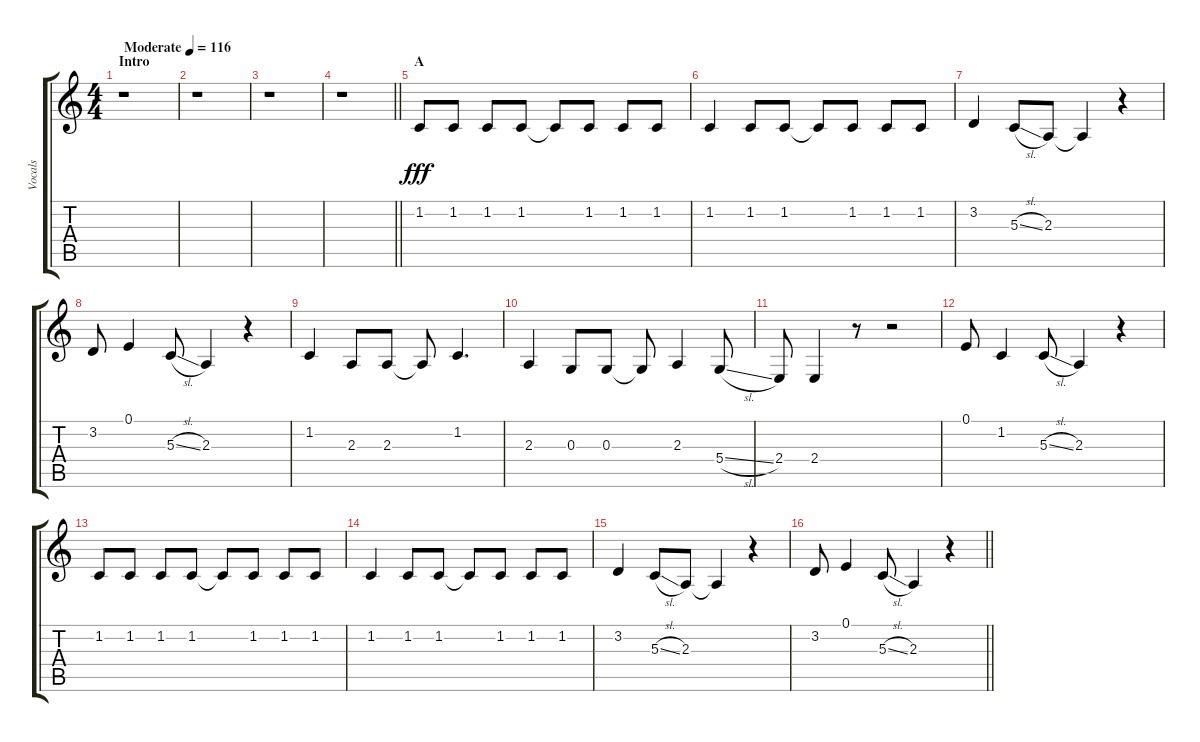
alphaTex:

\track ("Vocals" "Vocals") {instrument voiceoohs}
\staff {score tabs}
\tuning (E4 B3 G3 D3 A2 E2) {hide}
\ts (4 4)
\section ("" "Intro")
\tempo (116 "Moderate")
\clef g2
\ks c
r.1{dy fff instrument voiceoohs} |
r.1 |
r.1 |
\barLineRight lightlight
r.1 |
\section ("" "A")
1.2.8 1.2.8 1.2.8 1.2.8 1.2{t}.8 1.2.8 1.2.8 1.2.8 |
1.2.4 1.2.8 1.2.8 1.2{t}.8 1.2.8 1.2.8 1.2.8 |
3.2.4 5.3{sl}.8 2.3.8 2.3{t}.4 r.4 |
3.2.8 0.1.4 5.3{sl}.8 2.3.4 r.4 |
1.2.4 2.3.8 2.3.8 2.3{t}.8 1.2.4{d} |
2.3.4 0.3.8 0.3.8 0.3{t}.8 2.3.4 5.4{sl}.8 |
2.4.8 2.4.4 r.8 r.2 |
0.1.8 1.2.4 5.3{sl}.8 2.3.4 r.4 |
1.2.8 1.2.8 1.2.8 1.2.8 1.2{t}.8 1.2.8 1.2.8 1.2.8 |
1.2.4 1.2.8 1.2.8 1.2{t}.8 1.2.8 1.2.8 1.2.8 |
3.2.4 5.3{sl}.8 2.3.8 2.3{t}.4 r.4 |
\barLineRight lightlight
3.2.8 0.1.4 5.3{sl}.8 2.3.4 r.4
